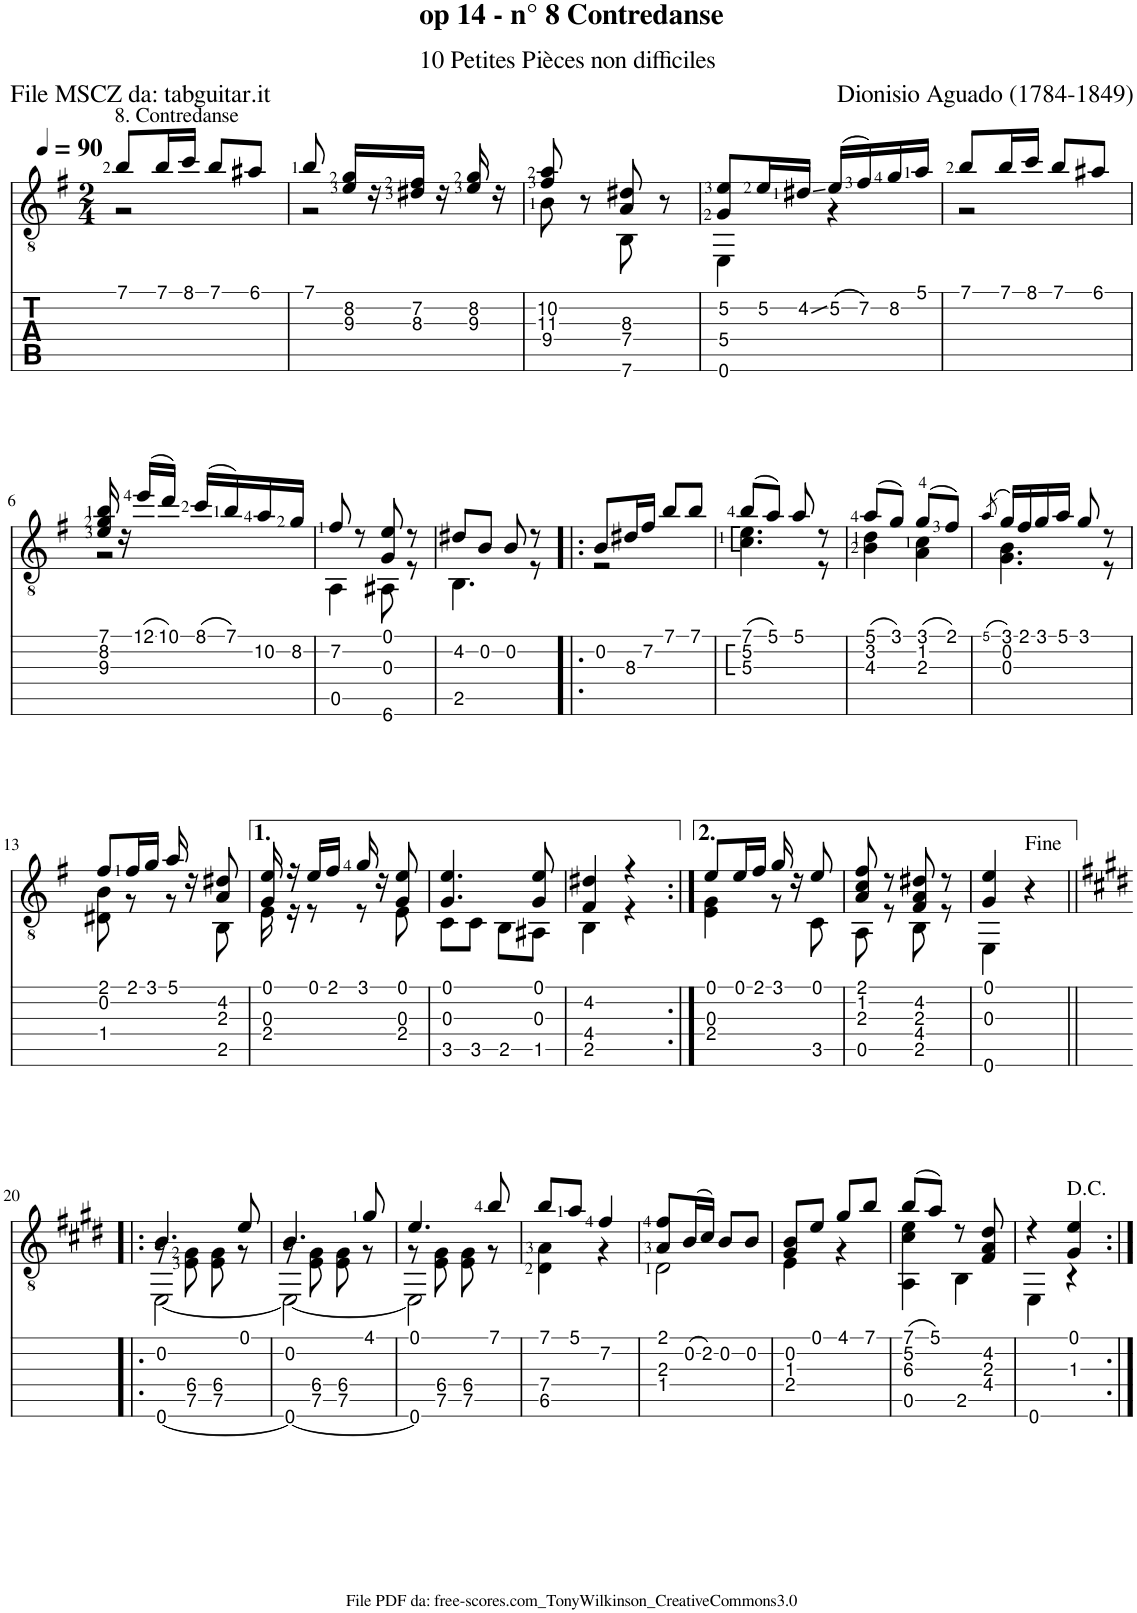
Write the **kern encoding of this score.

**kern	**kern
*part1	*part1
*staff2	*staff1
*I"Guitar	*
*I'Guit.	*
*stria6	*
*	*clefGv2
*k[f#]	*k[f#]
*M2/4	*M2/4
*MM90	*MM90
=1	=1
*^	*^
!	!	!LO:TX:a:t=8. Contredanse	!
8bL	2r	8b/L	2r
16bL	.	16b/L	.
16ccJJ	.	16cc/JJ	.
8bL	.	8b/L	.
8a#J	.	8a#X/J	.
=2	=2	=2	=2
8bL	2r	8b/	2r
16e\ 16g\Jk	.	16e/ 16g/LL	.
16r	.	16r	.
16d# 16f#	.	16d#X/ 16f#/JJ	.
16r	.	16r	.
16e 16g	.	16e/ 16g/	.
16r	.	16r	.
=3	=3	=3	=3
8f# 8a	8B	8f#/ 8a/	8B\
8r	8ryy	8r	8ryy
8A 8d#	8BB	8A/ 8d#X/	8BB\
8r	8ryy	8r	8ryy
=4	=4	=4	=4
8G\ 8e\L	4EE	8G/ 8e/L	4EE\
16eL	.	16e/L	.
16d#JJ	.	16d#X/JJ	.
16eLL	4r	(16e/LL	4r
16f#J	.	16f#/)	.
16gL	.	16g/	.
16aJJ	.	16a/JJ	.
=5	=5	=5	=5
8bL	2r	8b/L	2r
16bL	.	16b/L	.
16ccJJ	.	16cc/JJ	.
8bL	.	8b/L	.
8a#J	.	8a#X/J	.
!!LO:LB:g=z	!!
=6	=6	=6	=6
16e 16g 16b	2r	16e/ 16g/ 16b/	2r
16r	.	16r	.
16eeLL	.	(16ee/LL	.
16ddJJ	.	16dd/JJ)	.
16ccLL	.	(16cc/LL	.
16bJ	.	16b/)	.
16aL	.	16a/	.
16gJJ	.	16g/JJ	.
=7	=7	=7	=7
8f#	4AA	8f#/	4AA\
8r	.	8r	.
8G 8e	8AA#	8G/ 8e/	8AA#X\
8r	8r	8r	8r
=8	=8	=8	=8
8d#L	4.BB	8d#X/L	4.BB\
8BJ	.	8B/J	.
8B	.	8B/	.
8r	8r	8r	8r
=9!|:	=9!|:	=9!|:	=9!|:
8BL	2r	8B/L	2r
16d#L	.	16d#X/L	.
16f#JJ	.	16f#/JJ	.
8bL	.	8b/L	.
8bJ	.	8b/J	.
=10	=10	=10	=10
8bL	4.c: 4.e:	(8b/L	4.c\: 4.e\:
8aJ	.	8a/J)	.
8a	.	8a/	.
8r	8r	8r	8r
=11	=11	=11	=11
8aL	4B 4d	(8a/L	4B\ 4d\
8gJ	.	8g/J)	.
8gL	4A 4c	(8g/L	4A\ 4c\
8f#J	.	8f#/J)	.
=12	=12	=12	=12
qa	.	(8qa/	.
16gLL	4.G 4.B	16g/LL)	4.G\ 4.B\
16f#J	.	16f#/	.
16gL	.	16g/	.
16aJJ	.	16a/JJ	.
8g	.	8g/	.
8r	8r	8r	8r
!!LO:LB:g=z	!!
=13	=13	=13	=13
8f#L	8D#X 8B	8f#/L	8D#X\ 8B\
16f#L	8r	16f#/L	8r
16gJJ	.	16g/JJ	.
16a	8r	16a/	8r
16r	.	16r	.
8A 8d#X	8BB	8A/ 8d#X/	8BB\
=14	=14	=14	=14
16G 16e	16E	16G/ 16e/	16E\
16r	16r	16r	16r
16eLL	8r	16e/LL	8r
16f#JJ	.	16f#/JJ	.
16g	8r	16g/	8r
16r	.	16r	.
8G 8e	8E	8G/ 8e/	8E\
=15	=15	=15	=15
4.G 4.e	8CL	4.G/ 4.e/	8C\L
.	8CJ	.	8C\J
.	8BBL	.	8BB\L
8G 8e	8AA#J	8G/ 8e/	8AA#X\J
=16	=16	=16	=16
4F# 4d#	4BB	4F#/ 4d#X/	4BB\
4r	4r	4r	4r
=17:|!	=17:|!	=17:|!	=17:|!
8eL	4E 4G	8e/L	4E\ 4G\
16eL	.	16e/L	.
16f#JJ	.	16f#/JJ	.
16g	8r	16g/	8r
16r	.	16r	.
8e	8C	8e/	8C\
=18	=18	=18	=18
8A 8c 8f#	8AA	8A/ 8c/ 8f#/	8AA\
8r	8r	8r	8r
8F# 8A 8d#	8BB	8F#/ 8A/ 8d#X/	8BB\
8r	8r	8r	8r
=19	=19	=19	=19
4G 4e	4EE	4G/ 4e/	4EE\
4r	4ryy	4r	4ryy
*v	*v	*	*
*	*v	*v
!!LO:LB:g=z
=20!|:	=20!|:
*k[f#c#g#d#]	*k[f#c#g#d#]
*^	*^
*	*^	*	*^
4.B	8r	[2EE	4.B/	8r	[2EE\
.	8E 8G#	.	.	8E\ 8G#\	.
.	8E 8G#	.	.	8E\ 8G#\	.
8e	8r	.	8e/	8r	.
=21	=21	=21	=21	=21	=21
4.B	8r	2EE_	4.B/	8r	2EE\_
.	8E 8G#	.	.	8E\ 8G#\	.
.	8E 8G#	.	.	8E\ 8G#\	.
8g#	8r	.	8g#/	8r	.
=22	=22	=22	=22	=22	=22
4.e	8r	2EE]	4.e/	8r	2EE\]
.	8E 8G#	.	.	8E\ 8G#\	.
.	8E 8G#	.	.	8E\ 8G#\	.
8b	8r	.	8b/	8r	.
*	*v	*v	*	*	*
*	*	*	*v	*v
=23	=23	=23	=23
8bL	4D# 4A	8b/L	4D#\ 4A\
8aJ	.	8a/J	.
4f#	4r	4f#/	4r
=24	=24	=24	=24
8A\ 8f#\L	2D#	8A/ 8f#/L	2D#\
16BL	.	(16B/L	.
16c#JJ	.	16c#/JJ)	.
8BL	.	8B/L	.
8BJ	.	8B/J	.
=25	=25	=25	=25
8G#\ 8B\L	4E	8G#/ 8B/L	4E\
8eJ	.	8e/J	.
8g#L	4r	8g#/L	4r
8bJ	.	8b/J	.
=26	=26	=26	=26
8bL	4AA 4c# 4e	(8b/L	4AA\ 4c#\ 4e\
8aJ	.	8a/J)	.
8r	4BB	8r	4BB\
8F# 8A 8d#	.	8F#/ 8A/ 8d#/	.
=27	=27	=27	=27
4r	4EE	4r	4EE\
4G# 4e	4r	4G#/ 4e/	4r
*v	*v	*	*
*	*v	*v
=:|!	=:|!
*-	*-
